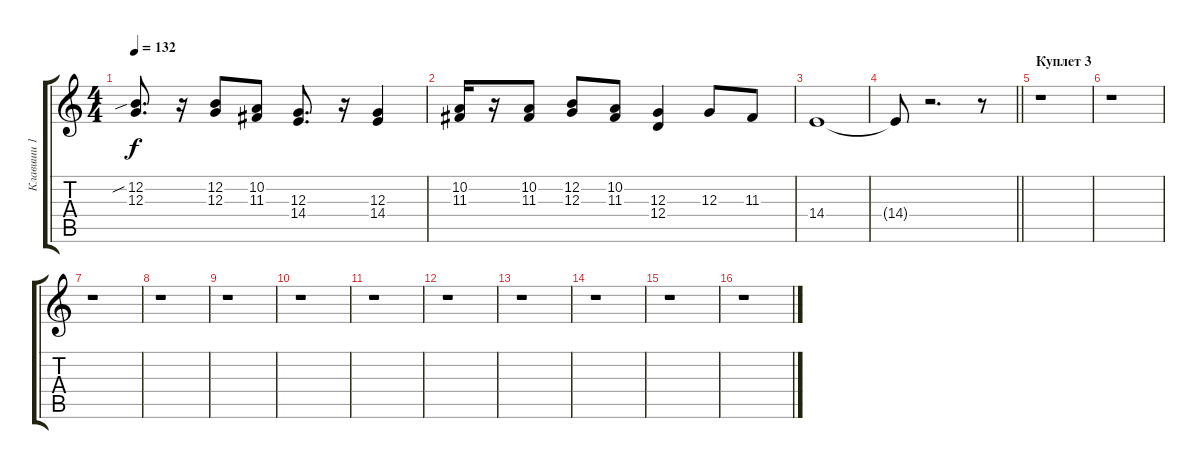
\track ("Клавиши 1" "Клавиши 1") {instrument accordion}
\staff {score tabs}
\tuning (E4 B3 G3 D3 A2 E2) {hide}
\ts (4 4)
\tempo 132
\clef g2
\ks c
(12.2{sib} 12.3).8{d dy f} r.16 (12.2 12.3).8 (10.2 11.3).8 (12.3 14.4).8{d} r.16 (12.3 14.4).4 |
(10.2 11.3).16 r.16 (10.2 11.3).8 (12.2 12.3).8 (10.2 11.3).8 (12.3 12.4).4 12.3.8 11.3.8 |
14.4.1 |
\barLineRight lightlight
14.4{t}.8 r.2{d} r.8 |
\section ("" "Куплет 3")
r.1 |
r.1 |
r.1 |
r.1 |
r.1 |
r.1 |
r.1 |
r.1 |
r.1 |
r.1 |
r.1 |
r.1
